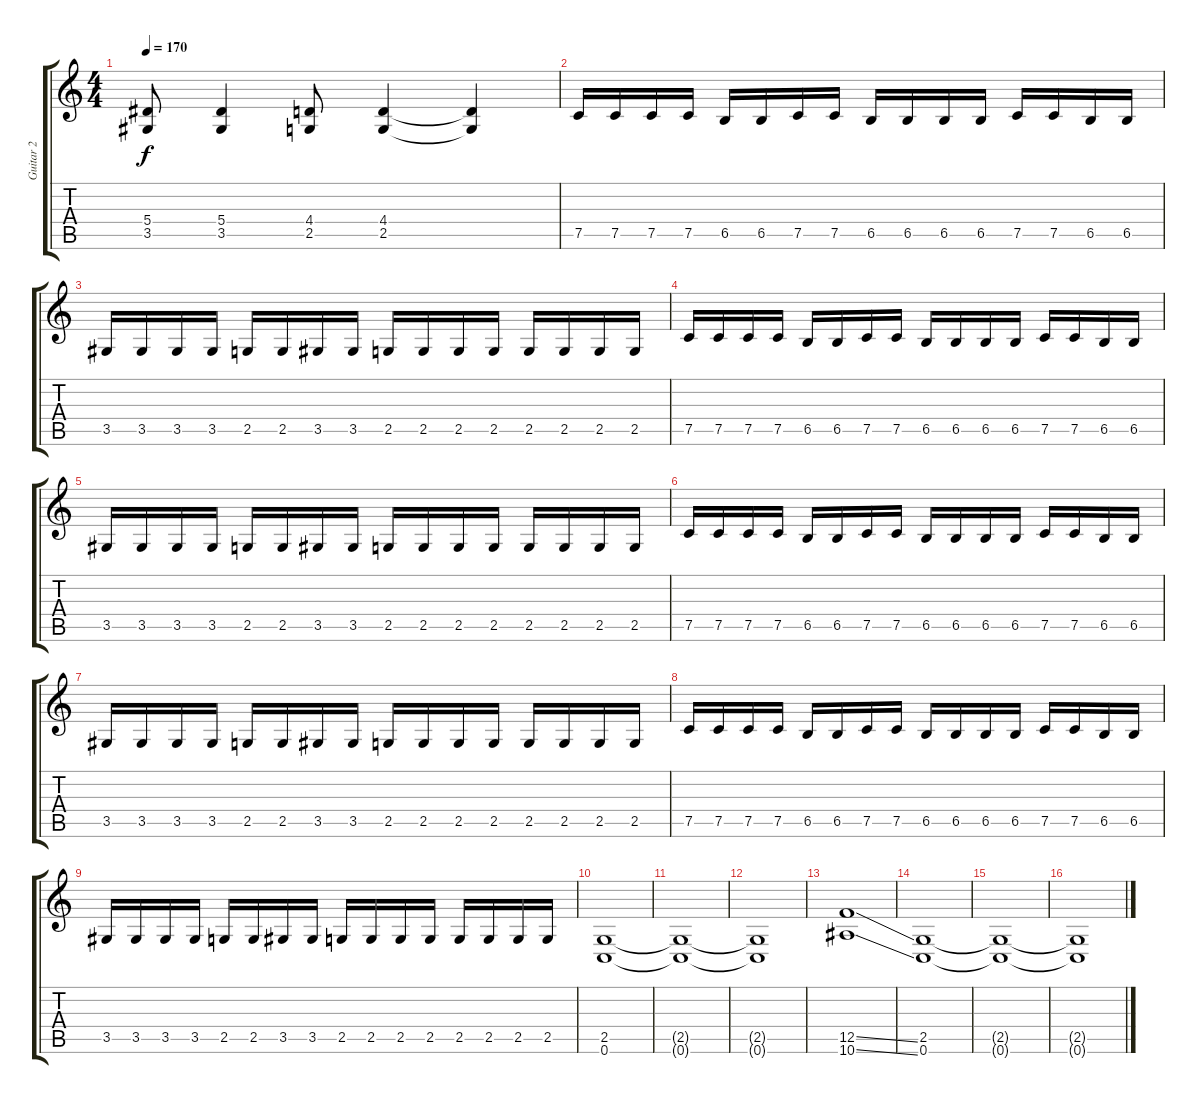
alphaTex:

\track ("Guitar 2" "Guitar 2") {instrument overdrivenguitar}
\staff {score tabs}
\tuning (C4 G3 Eb3 Bb2 F2 C2) {hide}
\ts (4 4)
\tempo 170
\clef g2
\ks c
(5.4 3.5).8{dy f} (5.4 3.5).4 (4.4 2.5).8 (4.4 2.5).4 (4.4{t} 2.5{t}).4 |
7.5.16 7.5.16 7.5.16 7.5.16 6.5.16 6.5.16 7.5.16 7.5.16 6.5.16 6.5.16 6.5.16 6.5.16 7.5.16 7.5.16 6.5.16 6.5.16 |
3.5.16 3.5.16 3.5.16 3.5.16 2.5.16 2.5.16 3.5.16 3.5.16 2.5.16 2.5.16 2.5.16 2.5.16 2.5.16 2.5.16 2.5.16 2.5.16 |
7.5.16 7.5.16 7.5.16 7.5.16 6.5.16 6.5.16 7.5.16 7.5.16 6.5.16 6.5.16 6.5.16 6.5.16 7.5.16 7.5.16 6.5.16 6.5.16 |
3.5.16 3.5.16 3.5.16 3.5.16 2.5.16 2.5.16 3.5.16 3.5.16 2.5.16 2.5.16 2.5.16 2.5.16 2.5.16 2.5.16 2.5.16 2.5.16 |
7.5.16 7.5.16 7.5.16 7.5.16 6.5.16 6.5.16 7.5.16 7.5.16 6.5.16 6.5.16 6.5.16 6.5.16 7.5.16 7.5.16 6.5.16 6.5.16 |
3.5.16 3.5.16 3.5.16 3.5.16 2.5.16 2.5.16 3.5.16 3.5.16 2.5.16 2.5.16 2.5.16 2.5.16 2.5.16 2.5.16 2.5.16 2.5.16 |
7.5.16 7.5.16 7.5.16 7.5.16 6.5.16 6.5.16 7.5.16 7.5.16 6.5.16 6.5.16 6.5.16 6.5.16 7.5.16 7.5.16 6.5.16 6.5.16 |
3.5.16 3.5.16 3.5.16 3.5.16 2.5.16 2.5.16 3.5.16 3.5.16 2.5.16 2.5.16 2.5.16 2.5.16 2.5.16 2.5.16 2.5.16 2.5.16 |
(2.5 0.6).1 |
(2.5{t} 0.6{t}).1 |
(2.5{t} 0.6{t}).1 |
(12.5{ss} 10.6{ss}).1 |
(2.5 0.6).1 |
(2.5{t} 0.6{t}).1 |
(2.5{t} 0.6{t}).1
